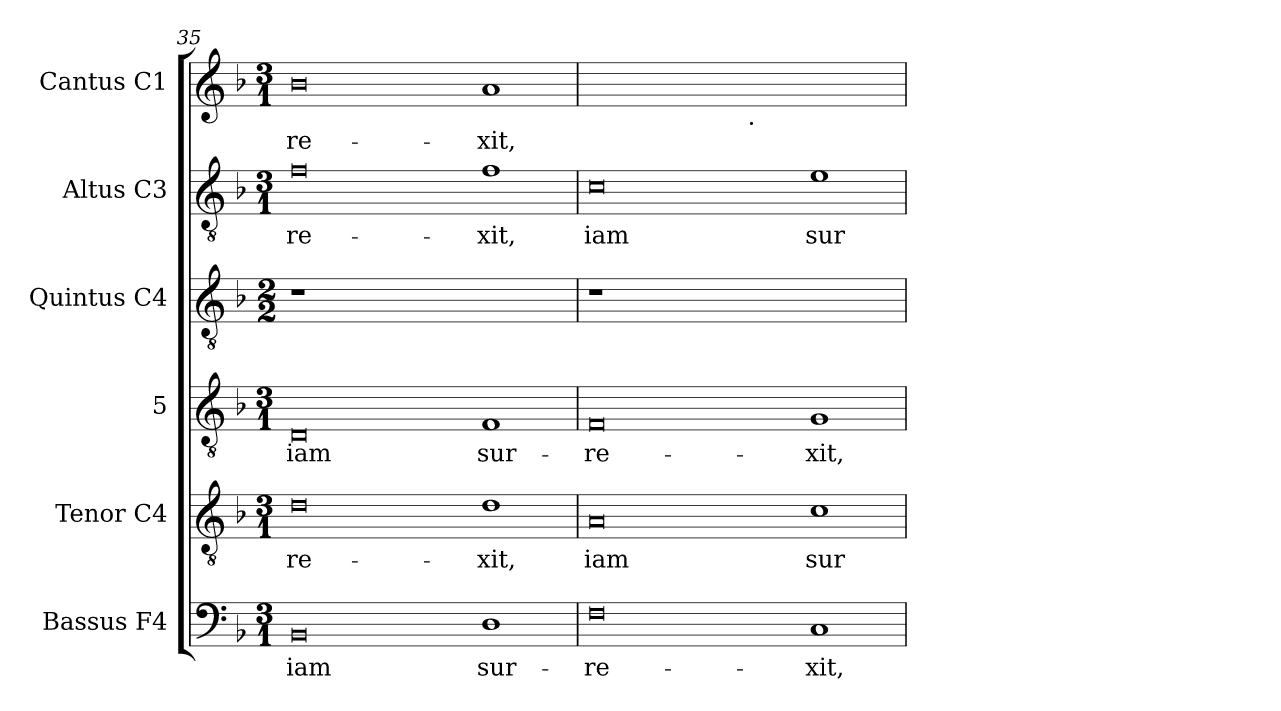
**kern	**text	**kern	**text	**kern	**text	**kern	**kern	**text	**kern	**text
*part6	*part6	*part5	*part5	*part4	*part4	*part3	*part2	*part2	*part1	*part1
*staff6	*staff6	*staff5	*staff5	*staff4	*staff4	*staff3	*staff2	*staff2	*staff1	*staff1
*I"Bassus  F4	*	*I"Tenor  C4	*	*I"5	*	*I"Quintus  C4	*I"Altus  C3	*	*I"Cantus  C1	*
*I'B	*	*I'T	*	*	*	*	*I'A	*	*I'C	*
*clefF4	*	*clefGv2	*	*clefGv2	*	*clefGv2	*clefGv2	*	*clefG2	*
*k[b-]	*	*k[b-]	*	*k[b-]	*	*k[b-]	*k[b-]	*	*k[b-]	*
*F:	*	*F:	*	*F:	*	*F:	*F:	*	*F:	*
*M3/1	*	*M3/1	*	*M3/1	*	*M2/2	*M3/1	*	*M3/1	*
=35	=35	=35	=35	=35	=35	=35	=35	=35	=35	=35
!	!LO:LY:b:cj	!	!LO:LY:b:cj	!	!LO:LY:b:cj	!	!	!LO:LY:b:cj	!	!LO:LY:b:cj
0BB-	iam	0d	-re-	0D	iam	1r	0f	-re-	0b-	-re-
.	.	.	.	.	.	0ryy	.	.	.	.
!	!LO:LY:b:cj	!	!LO:LY:b:cj	!	!LO:LY:b:cj	!	!	!LO:LY:b:cj	!	!LO:LY:b:cj
1D	sur-	1d	-xit,	1F	sur-	.	1f	-xit,	1a	-xit,
!!LO:LB:g=z
=36	=36	=36	=36	=36	=36	=36	=36	=36	=36	=36
!	!LO:LY:b:cj	!	!LO:LY:b:cj	!	!LO:LY:b:cj	!	!	!LO:LY:b:cj	!	!
0F	-re-	0A	iam	0F	-re-	1r	0c	iam	1.ryy	.
.	.	.	.	.	.	0ryy	.	.	.	.
!	!	!	!	!	!	!	!	!	!LO:TX:b:t=.	!
.	.	.	.	.	.	.	.	.	1.ryy	.
!	!LO:LY:b:cj	!	!LO:LY:b:cj	!	!LO:LY:b:cj	!	!	!LO:LY:b:cj	!	!
1C	-xit,	1c	sur-	1G	-xit,	.	1e	sur-	.	.
=	=	=	=	=	=	=	=	=	=	=
*-	*-	*-	*-	*-	*-	*-	*-	*-	*-	*-
